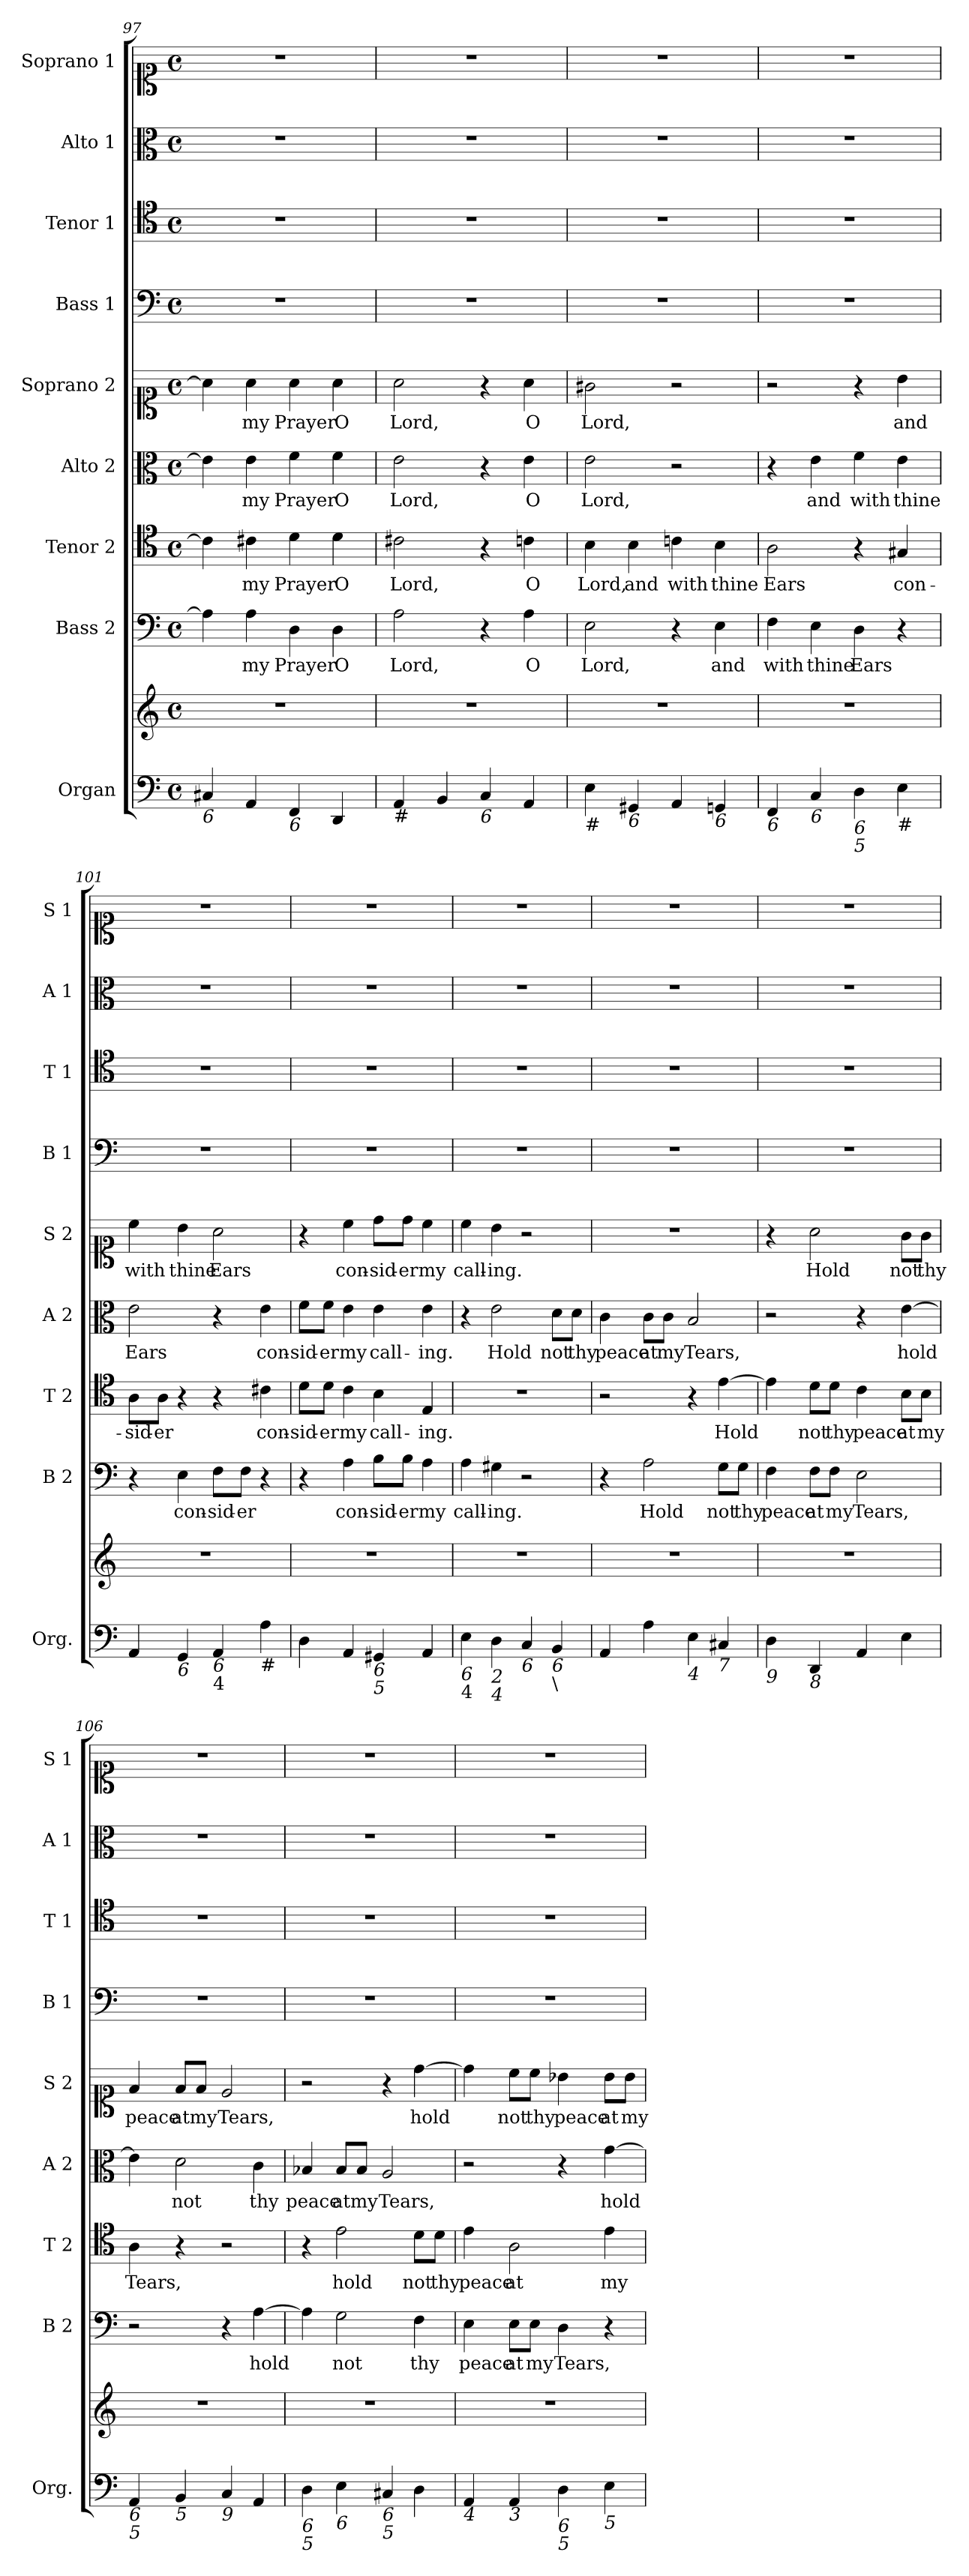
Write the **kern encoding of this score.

**kern	**kern	**kern	**text	**kern	**text	**kern	**text	**kern	**text	**kern	**kern	**kern	**kern
*part9	*part9	*part8	*part8	*part7	*part7	*part6	*part6	*part5	*part5	*part4	*part3	*part2	*part1
*staff10	*staff9	*staff8	*staff8	*staff7	*staff7	*staff6	*staff6	*staff5	*staff5	*staff4	*staff3	*staff2	*staff1
*I"Organ	*	*I"Bass 2	*	*I"Tenor 2	*	*I"Alto 2	*	*I"Soprano 2	*	*I"Bass 1	*I"Tenor 1	*I"Alto 1	*I"Soprano 1
*I'Org.	*	*I'B 2	*	*I'T 2	*	*I'A 2	*	*I'S 2	*	*I'B 1	*I'T 1	*I'A 1	*I'S 1
*clefF4	*clefG2	*clefF4	*	*clefC4	*	*clefC3	*	*clefC1	*	*clefF4	*clefC4	*clefC3	*clefC1
*k[]	*k[]	*k[]	*	*k[]	*	*k[]	*	*k[]	*	*k[]	*k[]	*k[]	*k[]
*C:	*C:	*C:	*	*C:	*	*C:	*	*C:	*	*C:	*C:	*C:	*C:
*M4/4	*M4/4	*M4/4	*	*M4/4	*	*M4/4	*	*M4/4	*	*M4/4	*M4/4	*M4/4	*M4/4
*met(c)	*met(c)	*met(c)	*	*met(c)	*	*met(c)	*	*met(c)	*	*met(c)	*met(c)	*met(c)	*met(c)
=97	=97	=97	=97	=97	=97	=97	=97	=97	=97	=97	=97	=97	=97
!LO:TX:b:i:t=6	!	!	!	!	!	!	!	!	!	!	!	!	!
4C#X/	1r	4A\]	.	4c#\]	.	4e\]	.	4a\]	.	1r	1r	1r	1r
!	!	!	!LO:LY:b	!	!LO:LY:b	!	!LO:LY:b	!	!LO:LY:b	!	!	!	!
4AA/	.	4A\	my	4c#X\	my	4e\	my	4a\	my	.	.	.	.
!LO:TX:b:i:t=6	!	!	!	!	!	!	!	!	!	!	!	!	!
!	!	!	!LO:LY:b	!	!LO:LY:b	!	!LO:LY:b	!	!LO:LY:b	!	!	!	!
4FF/	.	4D\	Prayer	4d\	Prayer	4f\	Prayer	4a\	Prayer	.	.	.	.
!	!	!	!LO:LY:b	!	!LO:LY:b	!	!LO:LY:b	!	!LO:LY:b	!	!	!	!
4DD/	.	4D\	O	4d\	O	4f\	O	4a\	O	.	.	.	.
!!LO:LB:g=z
=98	=98	=98	=98	=98	=98	=98	=98	=98	=98	=98	=98	=98	=98
!LO:TX:b:t=#	!	!	!	!	!	!	!	!	!	!	!	!	!
!	!	!	!LO:LY:b	!	!LO:LY:b	!	!LO:LY:b	!	!LO:LY:b	!	!	!	!
4AA/	1r	2A\	Lord,	2c#X\	Lord,	2e\	Lord,	2a\	Lord,	1r	1r	1r	1r
4BB/	.	.	.	.	.	.	.	.	.	.	.	.	.
!LO:TX:b:i:t=6	!	!	!	!	!	!	!	!	!	!	!	!	!
4C/	.	4r	.	4r	.	4r	.	4r	.	.	.	.	.
!	!	!	!LO:LY:b	!	!LO:LY:b	!	!LO:LY:b	!	!LO:LY:b	!	!	!	!
4AA/	.	4A\	O	4cn\	O	4e\	O	4a\	O	.	.	.	.
=99	=99	=99	=99	=99	=99	=99	=99	=99	=99	=99	=99	=99	=99
!LO:TX:b:t=#	!	!	!	!	!	!	!	!	!	!	!	!	!
!	!	!	!LO:LY:b	!	!LO:LY:b	!	!LO:LY:b	!	!LO:LY:b	!	!	!	!
4E\	1r	2E\	Lord,	4B\	Lord,	2e\	Lord,	2g#X\	Lord,	1r	1r	1r	1r
!LO:TX:b:i:t=6	!	!	!	!	!	!	!	!	!	!	!	!	!
!	!	!	!	!	!LO:LY:b	!	!	!	!	!	!	!	!
4GG#X/	.	.	.	4B\	and	.	.	.	.	.	.	.	.
!	!	!	!	!	!LO:LY:b	!	!	!	!	!	!	!	!
4AA/	.	4r	.	4cn\	with	2r	.	2r	.	.	.	.	.
!LO:TX:b:i:t=6	!	!	!	!	!	!	!	!	!	!	!	!	!
!	!	!	!LO:LY:b	!	!LO:LY:b	!	!	!	!	!	!	!	!
4GGn/	.	4E\	and	4B\	thine	.	.	.	.	.	.	.	.
=100	=100	=100	=100	=100	=100	=100	=100	=100	=100	=100	=100	=100	=100
!LO:TX:b:i:t=6	!	!	!	!	!	!	!	!	!	!	!	!	!
!	!	!	!LO:LY:b	!	!LO:LY:b	!	!	!	!	!	!	!	!
4FF/	1r	4F\	with	2A\	Ears	4r	.	2r	.	1r	1r	1r	1r
!LO:TX:b:i:t=6	!	!	!	!	!	!	!	!	!	!	!	!	!
!	!	!	!LO:LY:b	!	!	!	!LO:LY:b	!	!	!	!	!	!
4C/	.	4E\	thine	.	.	4e\	and	.	.	.	.	.	.
!LO:TX:b:i:t=6	!	!	!	!	!	!	!	!	!	!	!	!	!
!LO:TX:b:i:t=5	!	!	!	!	!	!	!	!	!	!	!	!	!
!	!	!	!LO:LY:b	!	!	!	!LO:LY:b	!	!	!	!	!	!
4D\	.	4D\	Ears	4r	.	4f\	with	4r	.	.	.	.	.
!LO:TX:b:t=#	!	!	!	!	!	!	!	!	!	!	!	!	!
!	!	!	!	!	!LO:LY:b	!	!LO:LY:b	!	!LO:LY:b	!	!	!	!
4E\	.	4r	.	4G#X/	con-	4e\	thine	4b\	and	.	.	.	.
=101	=101	=101	=101	=101	=101	=101	=101	=101	=101	=101	=101	=101	=101
!	!	!	!	!	!LO:LY:b	!	!LO:LY:b	!	!LO:LY:b	!	!	!	!
4AA/	1r	4r	.	8A\L	-sid-	2e\	Ears	4cc\	with	1r	1r	1r	1r
!	!	!	!	!	!LO:LY:b	!	!	!	!	!	!	!	!
.	.	.	.	8A\J	-er	.	.	.	.	.	.	.	.
!LO:TX:b:i:t=6	!	!	!	!	!	!	!	!	!	!	!	!	!
!	!	!	!LO:LY:b	!	!	!	!	!	!LO:LY:b	!	!	!	!
4GG/	.	4E\	con-	4r	.	.	.	4b\	thine	.	.	.	.
!LO:TX:b:i:t=6	!	!	!	!	!	!	!	!	!	!	!	!	!
!LO:TX:b:t=4	!	!	!	!	!	!	!	!	!	!	!	!	!
!	!	!	!LO:LY:b	!	!	!	!	!	!LO:LY:b	!	!	!	!
4AA/	.	8F\L	-sid-	4r	.	4r	.	2a\	Ears	.	.	.	.
!	!	!	!LO:LY:b	!	!	!	!	!	!	!	!	!	!
.	.	8F\J	-er	.	.	.	.	.	.	.	.	.	.
!LO:TX:b:t=#	!	!	!	!	!	!	!	!	!	!	!	!	!
!	!	!	!	!	!LO:LY:b	!	!LO:LY:b	!	!	!	!	!	!
4A\	.	4r	.	4c#X\	con-	4e\	con-	.	.	.	.	.	.
=102	=102	=102	=102	=102	=102	=102	=102	=102	=102	=102	=102	=102	=102
!	!	!	!	!	!LO:LY:b	!	!LO:LY:b	!	!	!	!	!	!
4D\	1r	4r	.	8d\L	-sid-	8f\L	-sid-	4r	.	1r	1r	1r	1r
!	!	!	!	!	!LO:LY:b	!	!LO:LY:b	!	!	!	!	!	!
.	.	.	.	8d\J	-er	8f\J	-er	.	.	.	.	.	.
!	!	!	!LO:LY:b	!	!LO:LY:b	!	!LO:LY:b	!	!LO:LY:b	!	!	!	!
4AA/	.	4A\	con-	4c\	my	4e\	my	4cc\	con-	.	.	.	.
!LO:TX:b:i:t=6	!	!	!	!	!	!	!	!	!	!	!	!	!
!LO:TX:b:i:t=5	!	!	!	!	!	!	!	!	!	!	!	!	!
!	!	!	!LO:LY:b	!	!LO:LY:b	!	!LO:LY:b	!	!LO:LY:b	!	!	!	!
4GG#X/	.	8B\L	-sid-	4B\	call-	4e\	call-	8dd\L	-sid-	.	.	.	.
!	!	!	!LO:LY:b	!	!	!	!	!	!LO:LY:b	!	!	!	!
.	.	8B\J	-er	.	.	.	.	8dd\J	-er	.	.	.	.
!	!	!	!LO:LY:b	!	!LO:LY:b	!	!LO:LY:b	!	!LO:LY:b	!	!	!	!
4AA/	.	4A\	my	4E/	-ing.	4e\	-ing.	4cc\	my	.	.	.	.
=103	=103	=103	=103	=103	=103	=103	=103	=103	=103	=103	=103	=103	=103
!LO:TX:b:i:t=6	!	!	!	!	!	!	!	!	!	!	!	!	!
!LO:TX:b:t=4	!	!	!	!	!	!	!	!	!	!	!	!	!
!	!	!	!LO:LY:b	!	!	!	!	!	!LO:LY:b	!	!	!	!
4E\	1r	4A\	call-	1r	.	4r	.	4cc\	call-	1r	1r	1r	1r
!LO:TX:b:i:t=2	!	!	!	!	!	!	!	!	!	!	!	!	!
!LO:TX:b:i:t=4	!	!	!	!	!	!	!	!	!	!	!	!	!
!	!	!	!LO:LY:b	!	!	!	!LO:LY:b	!	!LO:LY:b	!	!	!	!
4D\	.	4G#X\	-ing.	.	.	2e\	Hold	4b\	-ing.	.	.	.	.
!LO:TX:b:i:t=6	!	!	!	!	!	!	!	!	!	!	!	!	!
4C/	.	2r	.	.	.	.	.	2r	.	.	.	.	.
!LO:TX:b:i:t=6	!	!	!	!	!	!	!	!	!	!	!	!	!
!LO:TX:b:t=\	!	!	!	!	!	!	!	!	!	!	!	!	!
!	!	!	!	!	!	!	!LO:LY:b	!	!	!	!	!	!
4BB/	.	.	.	.	.	8d\L	not	.	.	.	.	.	.
!	!	!	!	!	!	!	!LO:LY:b	!	!	!	!	!	!
.	.	.	.	.	.	8d\J	thy	.	.	.	.	.	.
!!LO:PB:g=z
=104	=104	=104	=104	=104	=104	=104	=104	=104	=104	=104	=104	=104	=104
!	!	!	!	!	!	!	!LO:LY:b	!	!	!	!	!	!
4AA/	1r	4r	.	2r	.	4c\	peace	1r	.	1r	1r	1r	1r
!	!	!	!LO:LY:b	!	!	!	!LO:LY:b	!	!	!	!	!	!
4A\	.	2A\	Hold	.	.	8c\L	at	.	.	.	.	.	.
!	!	!	!	!	!	!	!LO:LY:b	!	!	!	!	!	!
.	.	.	.	.	.	8c\J	my	.	.	.	.	.	.
!LO:TX:b:i:t=4	!	!	!	!	!	!	!	!	!	!	!	!	!
!	!	!	!	!	!	!	!LO:LY:b	!	!	!	!	!	!
4E\	.	.	.	4r	.	2B/	Tears,	.	.	.	.	.	.
!LO:TX:b:i:t=7	!	!	!	!	!	!	!	!	!	!	!	!	!
!	!	!	!LO:LY:b	!	!LO:LY:b	!	!	!	!	!	!	!	!
4C#X/	.	8G\L	not	[4e\	Hold	.	.	.	.	.	.	.	.
!	!	!	!LO:LY:b	!	!	!	!	!	!	!	!	!	!
.	.	8G\J	thy	.	.	.	.	.	.	.	.	.	.
=105	=105	=105	=105	=105	=105	=105	=105	=105	=105	=105	=105	=105	=105
!LO:TX:b:i:t=9	!	!	!	!	!	!	!	!	!	!	!	!	!
!	!	!	!LO:LY:b	!	!	!	!	!	!	!	!	!	!
4D\	1r	4F\	peace	4e\]	.	2r	.	4r	.	1r	1r	1r	1r
!LO:TX:b:i:t=8	!	!	!	!	!	!	!	!	!	!	!	!	!
!	!	!	!LO:LY:b	!	!LO:LY:b	!	!	!	!LO:LY:b	!	!	!	!
4DD/	.	8F\L	at	8d\L	not	.	.	2a\	Hold	.	.	.	.
!	!	!	!LO:LY:b	!	!LO:LY:b	!	!	!	!	!	!	!	!
.	.	8F\J	my	8d\J	thy	.	.	.	.	.	.	.	.
!	!	!	!LO:LY:b	!	!LO:LY:b	!	!	!	!	!	!	!	!
4AA/	.	2E\	Tears,	4c\	peace	4r	.	.	.	.	.	.	.
!	!	!	!	!	!LO:LY:b	!	!LO:LY:b	!	!LO:LY:b	!	!	!	!
4E\	.	.	.	8B\L	at	[4e\	hold	8g\L	not	.	.	.	.
!	!	!	!	!	!LO:LY:b	!	!	!	!LO:LY:b	!	!	!	!
.	.	.	.	8B\J	my	.	.	8g\J	thy	.	.	.	.
=106	=106	=106	=106	=106	=106	=106	=106	=106	=106	=106	=106	=106	=106
!LO:TX:b:i:t=6	!	!	!	!	!	!	!	!	!	!	!	!	!
!LO:TX:b:i:t=5	!	!	!	!	!	!	!	!	!	!	!	!	!
!	!	!	!	!	!LO:LY:b	!	!	!	!LO:LY:b	!	!	!	!
4AA/	1r	2r	.	4A\	Tears,	4e\]	.	4f/	peace	1r	1r	1r	1r
!LO:TX:b:i:t=5	!	!	!	!	!	!	!	!	!	!	!	!	!
!	!	!	!	!	!	!	!LO:LY:b	!	!LO:LY:b	!	!	!	!
4BB/	.	.	.	4r	.	2d\	not	8f/L	at	.	.	.	.
!	!	!	!	!	!	!	!	!	!LO:LY:b	!	!	!	!
.	.	.	.	.	.	.	.	8f/J	my	.	.	.	.
!LO:TX:b:i:t=9	!	!	!	!	!	!	!	!	!	!	!	!	!
!	!	!	!	!	!	!	!	!	!LO:LY:b	!	!	!	!
4C/	.	4r	.	2r	.	.	.	2e/	Tears,	.	.	.	.
!	!	!	!LO:LY:b	!	!	!	!LO:LY:b	!	!	!	!	!	!
4AA/	.	[4A\	hold	.	.	4c\	thy	.	.	.	.	.	.
=107	=107	=107	=107	=107	=107	=107	=107	=107	=107	=107	=107	=107	=107
!LO:TX:b:i:t=6	!	!	!	!	!	!	!	!	!	!	!	!	!
!LO:TX:b:i:t=5	!	!	!	!	!	!	!	!	!	!	!	!	!
!	!	!	!	!	!	!	!LO:LY:b	!	!	!	!	!	!
4D\	1r	4A\]	.	4r	.	4B-X/	peace	2r	.	1r	1r	1r	1r
!LO:TX:b:i:t=6	!	!	!	!	!	!	!	!	!	!	!	!	!
!	!	!	!LO:LY:b	!	!LO:LY:b	!	!LO:LY:b	!	!	!	!	!	!
4E\	.	2G\	not	2e\	hold	8B-/L	at	.	.	.	.	.	.
!	!	!	!	!	!	!	!LO:LY:b	!	!	!	!	!	!
.	.	.	.	.	.	8B-/J	my	.	.	.	.	.	.
!LO:TX:b:i:t=6	!	!	!	!	!	!	!	!	!	!	!	!	!
!LO:TX:b:i:t=5	!	!	!	!	!	!	!	!	!	!	!	!	!
!	!	!	!	!	!	!	!LO:LY:b	!	!	!	!	!	!
4C#X/	.	.	.	.	.	2A/	Tears,	4r	.	.	.	.	.
!	!	!	!LO:LY:b	!	!LO:LY:b	!	!	!	!LO:LY:b	!	!	!	!
4D\	.	4F\	thy	8d\L	not	.	.	[4dd\	hold	.	.	.	.
!	!	!	!	!	!LO:LY:b	!	!	!	!	!	!	!	!
.	.	.	.	8d\J	thy	.	.	.	.	.	.	.	.
=108	=108	=108	=108	=108	=108	=108	=108	=108	=108	=108	=108	=108	=108
!LO:TX:b:i:t=4	!	!	!	!	!	!	!	!	!	!	!	!	!
!	!	!	!LO:LY:b	!	!LO:LY:b	!	!	!	!	!	!	!	!
4AA/	1r	4E\	peace	4e\	peace	2r	.	4dd\]	.	1r	1r	1r	1r
!LO:TX:b:i:t=3	!	!	!	!	!	!	!	!	!	!	!	!	!
!	!	!	!LO:LY:b	!	!LO:LY:b	!	!	!	!LO:LY:b	!	!	!	!
4AA/	.	8E\L	at	2A\	at	.	.	8cc\L	not	.	.	.	.
!	!	!	!LO:LY:b	!	!	!	!	!	!LO:LY:b	!	!	!	!
.	.	8E\J	my	.	.	.	.	8cc\J	thy	.	.	.	.
!LO:TX:b:i:t=6	!	!	!	!	!	!	!	!	!	!	!	!	!
!LO:TX:b:i:t=5	!	!	!	!	!	!	!	!	!	!	!	!	!
!	!	!	!LO:LY:b	!	!	!	!	!	!LO:LY:b	!	!	!	!
4D\	.	4D\	Tears,	.	.	4r	.	4b-X\	peace	.	.	.	.
!LO:TX:b:i:t=5	!	!	!	!	!	!	!	!	!	!	!	!	!
!	!	!	!	!	!LO:LY:b	!	!LO:LY:b	!	!LO:LY:b	!	!	!	!
4E\	.	4r	.	4e\	my	[4g\	hold	8b-\L	at	.	.	.	.
!	!	!	!	!	!	!	!	!	!LO:LY:b	!	!	!	!
.	.	.	.	.	.	.	.	8b-\J	my	.	.	.	.
=	=	=	=	=	=	=	=	=	=	=	=	=	=
*-	*-	*-	*-	*-	*-	*-	*-	*-	*-	*-	*-	*-	*-
